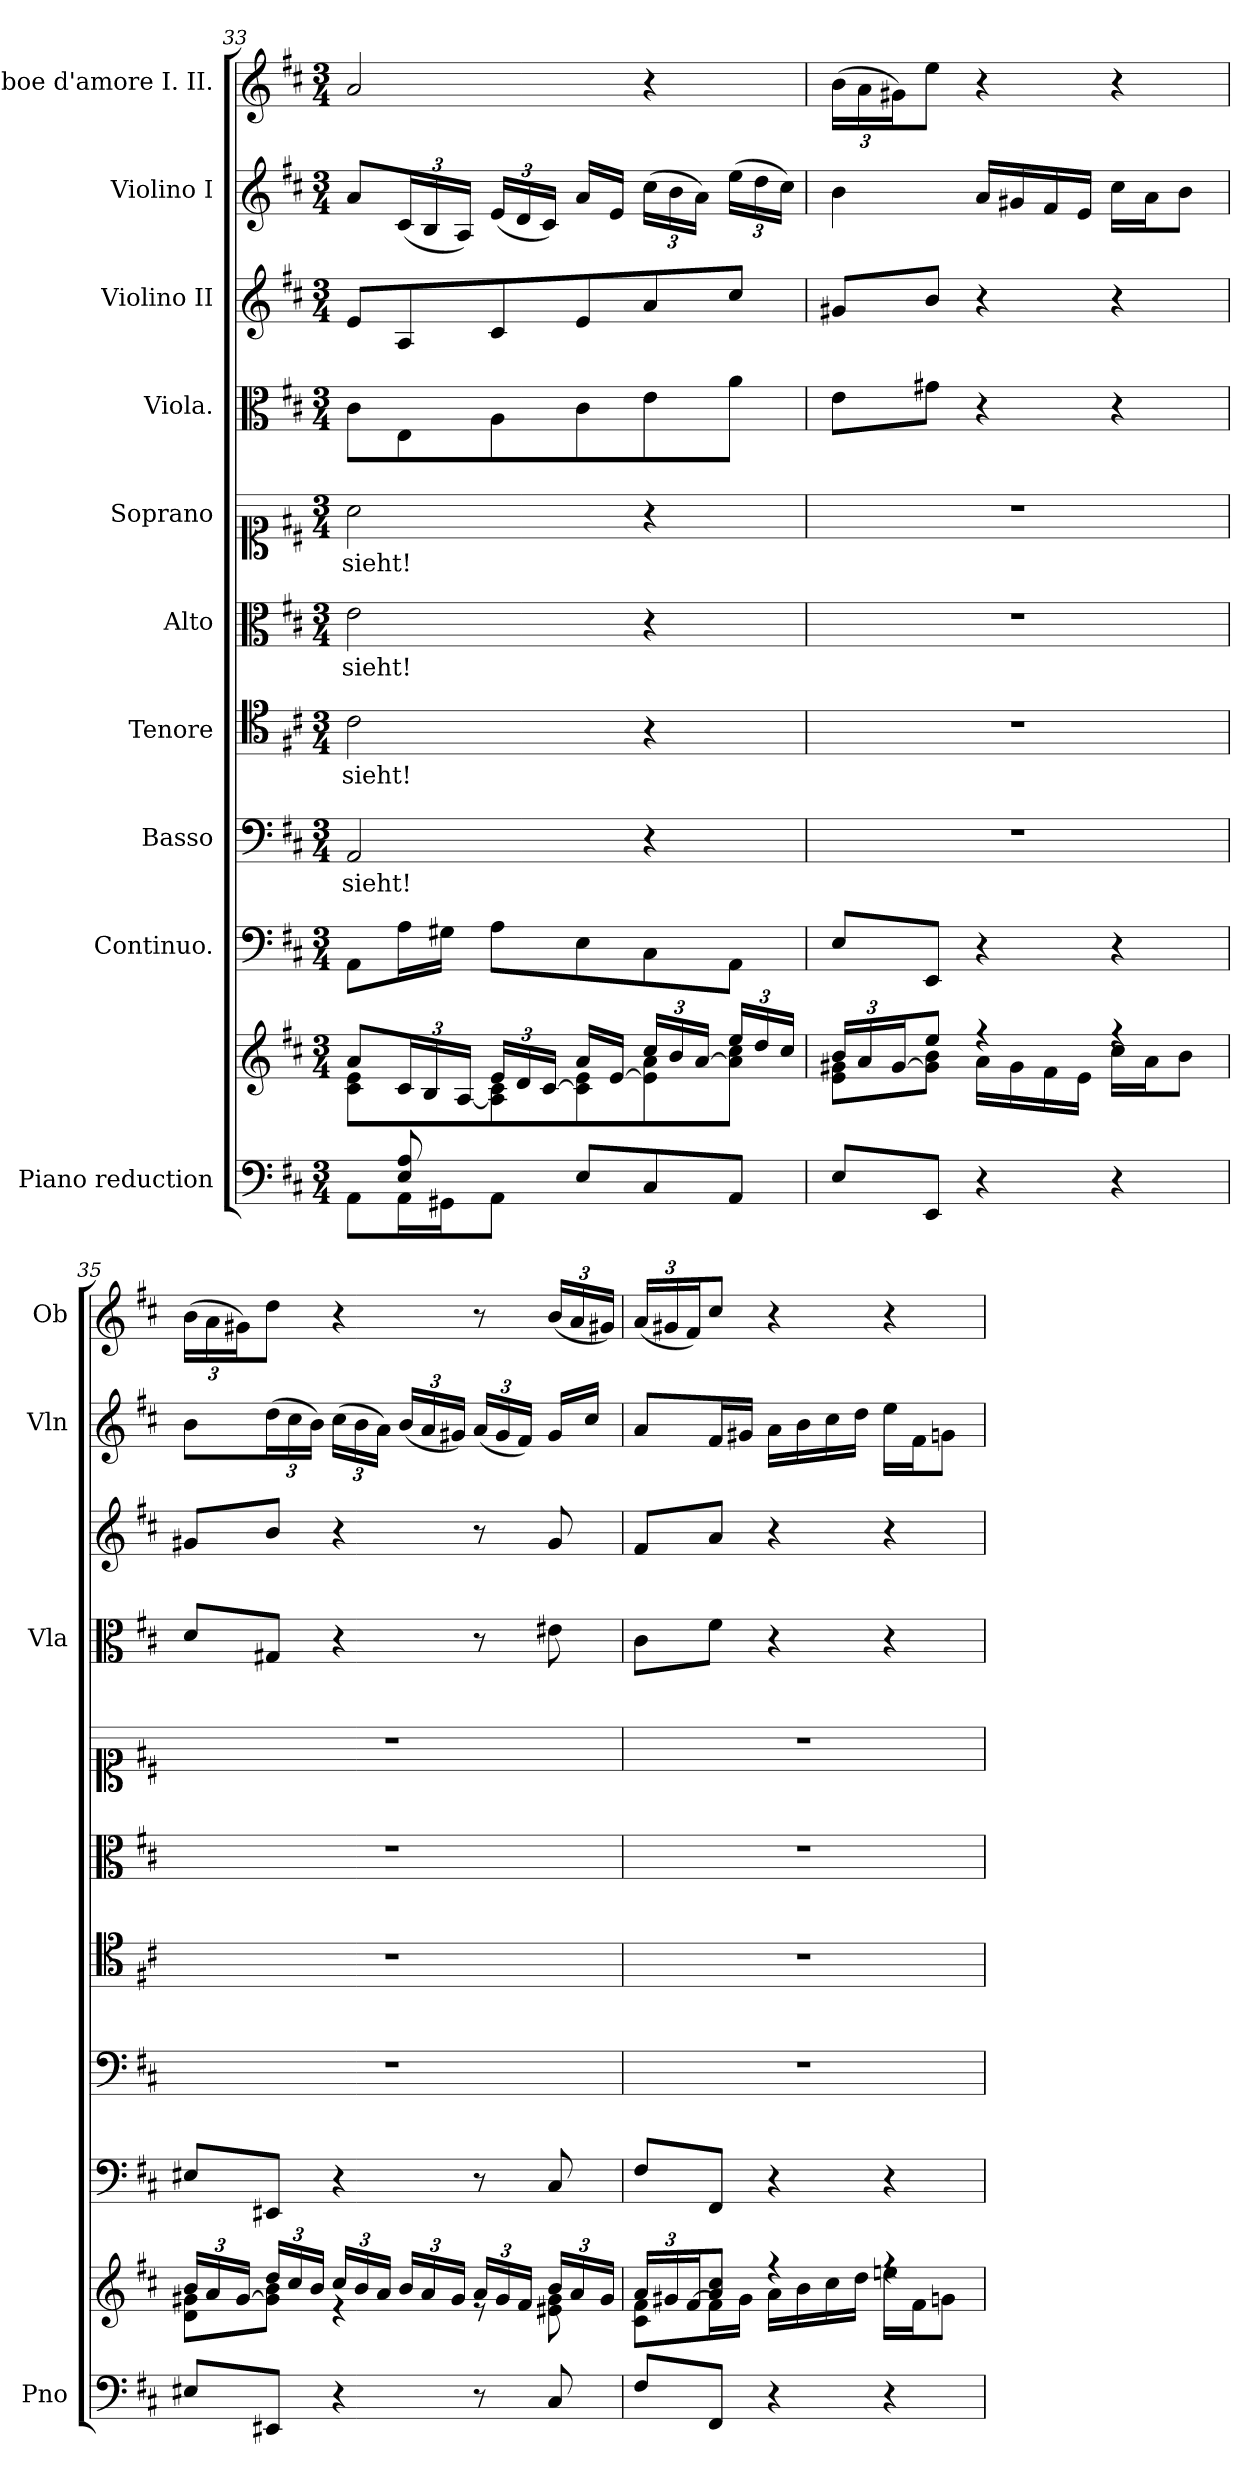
**kern	**kern	**kern	**kern	**text	**kern	**text	**kern	**text	**kern	**text	**kern	**kern	**kern	**kern
*part10	*part10	*part9	*part8	*part8	*part7	*part7	*part6	*part6	*part5	*part5	*part4	*part3	*part2	*part1
*staff11	*staff10	*staff9	*staff8	*staff8	*staff7	*staff7	*staff6	*staff6	*staff5	*staff5	*staff4	*staff3	*staff2	*staff1
*I"Piano reduction	*	*I"Continuo.	*I"Basso	*	*I"Tenore	*	*I"Alto	*	*I"Soprano	*	*I"Viola.	*I"Violino II	*I"Violino I	*I"Oboe d'amore I. II.
*I'Pno	*	*	*	*	*	*	*	*	*	*	*I'Vla	*	*I'Vln	*I'Ob
*clefF4	*clefG2	*clefF4	*clefF4	*	*clefC4	*	*clefC3	*	*clefC1	*	*clefC3	*clefG2	*clefG2	*clefG2
*k[f#c#]	*k[f#c#]	*k[f#c#]	*k[f#c#]	*	*k[f#c#]	*	*k[f#c#]	*	*k[f#c#]	*	*k[f#c#]	*k[f#c#]	*k[f#c#]	*k[f#c#]
*M3/4	*M3/4	*M3/4	*M3/4	*	*M3/4	*	*M3/4	*	*M3/4	*	*M3/4	*M3/4	*M3/4	*M3/4
=33	=33	=33	=33	=33	=33	=33	=33	=33	=33	=33	=33	=33	=33	=33
*^	*^	*	*	*	*	*	*	*	*	*	*	*	*	*
!	!	!	!	!	!	!LO:LY:b	!	!LO:LY:b	!	!LO:LY:b	!	!LO:LY:b	!	!	!	!
8ryy	8AA\L	8a/L	8c#\ 8e\L	8AA\L	2AA/	sieht!	2c#\	sieht!	2e\	sieht!	2a\	sieht!	8c#\L	8e/L	8a/L	2a/
*	*	*Xbrackettup	*	*	*	*	*	*	*	*	*	*	*	*	*Xbrackettup	*
8E/ 8A/	16AA\L	24c#/L	8ryy	16A\L	.	.	.	.	.	.	.	.	8E\	8A/	(<24c#/L	.
.	.	24B/	.	.	.	.	.	.	.	.	.	.	.	.	24B/	.
.	16GG#X\J	.	.	16G#X\JJ	.	.	.	.	.	.	.	.	.	.	.	.
.	.	[24A/JJ	.	.	.	.	.	.	.	.	.	.	.	.	24A/JJ)	.
2ryy	8AA\J	24e/LL	8A\] 8c#\	8A\L	.	.	.	.	.	.	.	.	8A\	8c#/	(<24e/LL	.
.	.	24d/	.	.	.	.	.	.	.	.	.	.	.	.	24d/	.
.	.	[24c#/JJ	.	.	.	.	.	.	.	.	.	.	.	.	24c#/JJ)	.
.	8E/L	16a/LL	8c#\] 8e\	8E\	.	.	.	.	.	.	.	.	8c#\	8e/	16a/LL	.
.	.	[16e/JJ	.	.	.	.	.	.	.	.	.	.	.	.	16e/JJ	.
.	8C#/	24cc#/LL	8e\] 8a\	8C#\	4r	.	4r	.	4r	.	4r	.	8e\	8a/	(>24cc#\LL	4r
.	.	24b/	.	.	.	.	.	.	.	.	.	.	.	.	24b\	.
.	.	[24a/JJ	.	.	.	.	.	.	.	.	.	.	.	.	24a\JJ)	.
.	8AA/J	24ee/LL	8a\] 8cc#\J	8AA\J	.	.	.	.	.	.	.	.	8a\J	8cc#/J	(>24ee\LL	.
.	.	24dd/	.	.	.	.	.	.	.	.	.	.	.	.	24dd\	.
.	.	24cc#/JJ	.	.	.	.	.	.	.	.	.	.	.	.	24cc#\JJ)	.
*v	*v	*	*	*	*	*	*	*	*	*	*	*	*	*	*	*
=34	=34	=34	=34	=34	=34	=34	=34	=34	=34	=34	=34	=34	=34	=34	=34
*	*	*	*	*	*	*	*	*	*	*	*	*	*	*	*Xbrackettup
8E/L	24b/LL	8e\ 8g#X\L	8E/L	2.r	.	2.r	.	2.r	.	2.r	.	8e\L	8g#X/L	4b\	(>24b\LL
.	24a/	.	.	.	.	.	.	.	.	.	.	.	.	.	24a\
.	[24g#/J	.	.	.	.	.	.	.	.	.	.	.	.	.	24g#X\J)
8EE/J	8ee/J	8g#\] 8b\J	8EE/J	.	.	.	.	.	.	.	.	8g#X\J	8b/J	.	8ee\J
4r	4rff	16a\LL	4r	.	.	.	.	.	.	.	.	4r	4r	16a/LL	4r
.	.	16g#\	.	.	.	.	.	.	.	.	.	.	.	16g#X/	.
.	.	16f#\	.	.	.	.	.	.	.	.	.	.	.	16f#/	.
.	.	16e\JJ	.	.	.	.	.	.	.	.	.	.	.	16e/JJ	.
4r	4rff	16cc#\LL	4r	.	.	.	.	.	.	.	.	4r	4r	16cc#\LL	4r
.	.	16a\J	.	.	.	.	.	.	.	.	.	.	.	16a\J	.
.	.	8b\J	.	.	.	.	.	.	.	.	.	.	.	8b\J	.
!!LO:PB:g=z
=35	=35	=35	=35	=35	=35	=35	=35	=35	=35	=35	=35	=35	=35	=35	=35
8E#X/L	24b/LL	8d\ 8g#X\L	8E#X/L	2.r	.	2.r	.	2.r	.	2.r	.	8d/L	8g#X/L	8b\L	(>24b\LL
.	24a/	.	.	.	.	.	.	.	.	.	.	.	.	.	24a\
.	[24g#/JJ	.	.	.	.	.	.	.	.	.	.	.	.	.	24g#X\J)
8EE#X/J	24dd/LL	8g#\] 8b\J	8EE#X/J	.	.	.	.	.	.	.	.	8G#X/J	8b/J	(>24dd\L	8dd\J
.	24cc#/	.	.	.	.	.	.	.	.	.	.	.	.	24cc#\	.
.	24b/JJ	.	.	.	.	.	.	.	.	.	.	.	.	24b\JJ)	.
4r	24cc#/LL	4re	4r	.	.	.	.	.	.	.	.	4r	4r	(>24cc#\LL	4r
.	24b/	.	.	.	.	.	.	.	.	.	.	.	.	24b\	.
.	24a/JJ	.	.	.	.	.	.	.	.	.	.	.	.	24a\JJ)	.
.	24b/LL	.	.	.	.	.	.	.	.	.	.	.	.	(<24b/LL	.
.	24a/	.	.	.	.	.	.	.	.	.	.	.	.	24a/	.
.	24g#/JJ	.	.	.	.	.	.	.	.	.	.	.	.	24g#X/JJ)	.
8r	24a/LL	8re	8r	.	.	.	.	.	.	.	.	8r	8r	(<24a/LL	8r
.	24g#/	.	.	.	.	.	.	.	.	.	.	.	.	24g#/	.
.	24f#/JJ	.	.	.	.	.	.	.	.	.	.	.	.	24f#/JJ)	.
8C#/	24b/LL	8e#X\ 8g#\	8C#/	.	.	.	.	.	.	.	.	8e#X\	8g#/	16g#/LL	(<24b/LL
.	24a/	.	.	.	.	.	.	.	.	.	.	.	.	.	24a/
.	.	.	.	.	.	.	.	.	.	.	.	.	.	16cc#/JJ	.
.	24g#/JJ	.	.	.	.	.	.	.	.	.	.	.	.	.	24g#X/JJ)
=36	=36	=36	=36	=36	=36	=36	=36	=36	=36	=36	=36	=36	=36	=36	=36
8F#/L	24a/LL	8c#\ 8f#\L	8F#/L	2.r	.	2.r	.	2.r	.	2.r	.	8c#\L	8f#/L	8a/L	(<24a/LL
.	24g#X/	.	.	.	.	.	.	.	.	.	.	.	.	.	24g#X/
.	[24f#/J	.	.	.	.	.	.	.	.	.	.	.	.	.	24f#/J)
8FF#/J	8a/ 8cc#/J	16f#\L]	8FF#/J	.	.	.	.	.	.	.	.	8f#\J	8a/J	16f#/L	8cc#/J
.	.	16g#\JJ	.	.	.	.	.	.	.	.	.	.	.	16g#X/JJ	.
4r	4rff	16a\LL	4r	.	.	.	.	.	.	.	.	4r	4r	16a\LL	4r
.	.	16b\	.	.	.	.	.	.	.	.	.	.	.	16b\	.
.	.	16cc#\	.	.	.	.	.	.	.	.	.	.	.	16cc#\	.
.	.	16dd\JJ	.	.	.	.	.	.	.	.	.	.	.	16dd\JJ	.
4r	4rff	16een\LL	4r	.	.	.	.	.	.	.	.	4r	4r	16ee\LL	4r
.	.	16f#\J	.	.	.	.	.	.	.	.	.	.	.	16f#\J	.
.	.	8gn\J	.	.	.	.	.	.	.	.	.	.	.	8gn\J	.
*	*v	*v	*	*	*	*	*	*	*	*	*	*	*	*	*
=	=	=	=	=	=	=	=	=	=	=	=	=	=	=
*-	*-	*-	*-	*-	*-	*-	*-	*-	*-	*-	*-	*-	*-	*-
